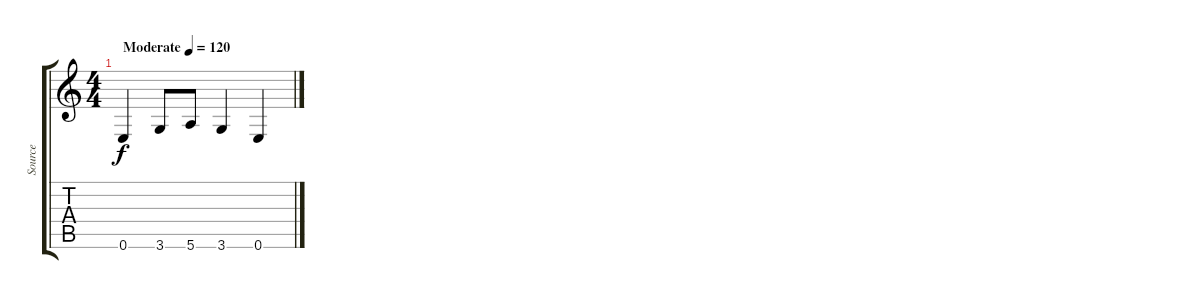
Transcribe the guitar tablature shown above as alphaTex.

\track ("Source" "Source") {instrument acousticguitarsteel}
\staff {score tabs}
\tuning (E4 B3 G3 D3 A2 E2) {hide}
\ts (4 4)
\tempo (120 "Moderate")
\clef g2
\ks c
0.6.4{dy f instrument acousticguitarsteel} 3.6.8 5.6.8 3.6.4 0.6.4
